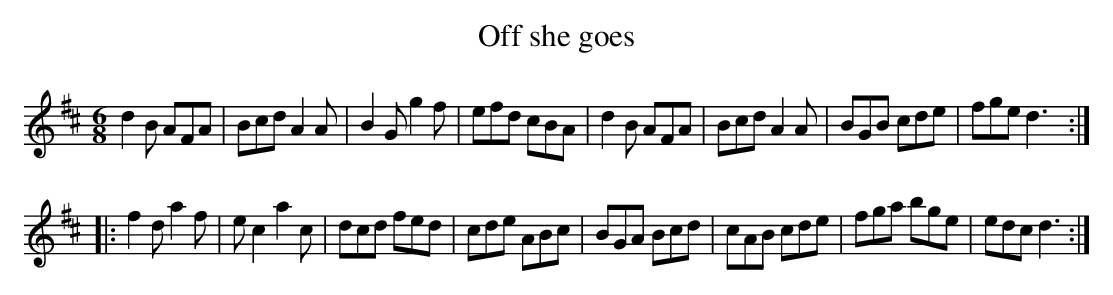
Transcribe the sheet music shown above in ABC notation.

X:1
T:Off she goes
M:6/8
K:D
d2B AFA | Bcd A2A | B2G g2f | efd cBA | \
d2B AFA | Bcd A2A | BGB cde | fge d3 :|
|:f2d a2f | ec2 a2c | dcd fed | cde ABc | \
BGA Bcd | cAB cde | fga bge | edc d3 :|
